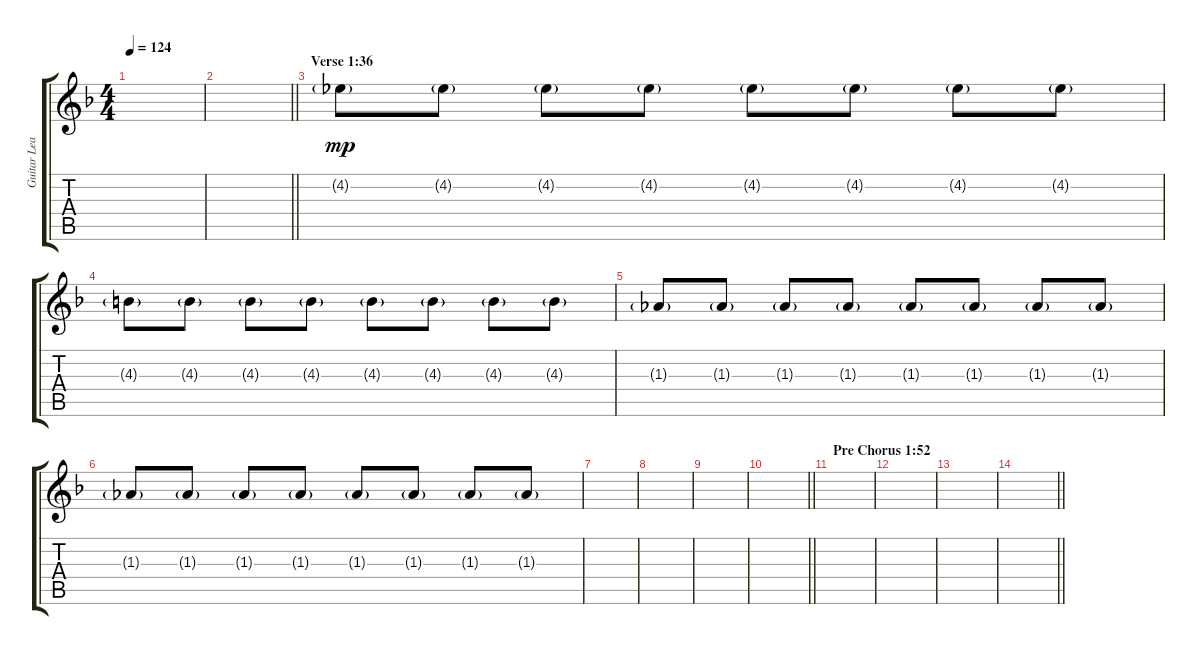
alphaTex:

\track ("Guitar Lead" "Guitar Lea") {instrument overdrivenguitar}
\staff {score tabs}
\tuning (E4 B3 G3 D3 A2 E2) {hide}
\ts (4 4)
\tempo 124
\clef g2
\ks f
|
\barLineRight lightlight
|
\section ("" "Verse 1:36")
4.2{g}.8{dy mp} 4.2{g}.8 4.2{g}.8 4.2{g}.8 4.2{g}.8 4.2{g}.8 4.2{g}.8 4.2{g}.8 |
4.3{g}.8 4.3{g}.8 4.3{g}.8 4.3{g}.8 4.3{g}.8 4.3{g}.8 4.3{g}.8 4.3{g}.8 |
1.3{g}.8 1.3{g}.8 1.3{g}.8 1.3{g}.8 1.3{g}.8 1.3{g}.8 1.3{g}.8 1.3{g}.8 |
1.3{g}.8 1.3{g}.8 1.3{g}.8 1.3{g}.8 1.3{g}.8 1.3{g}.8 1.3{g}.8 1.3{g}.8 |
|
|
|
\barLineRight lightlight
|
\section ("" "Pre Chorus 1:52")
|
|
|
\barLineRight lightlight
